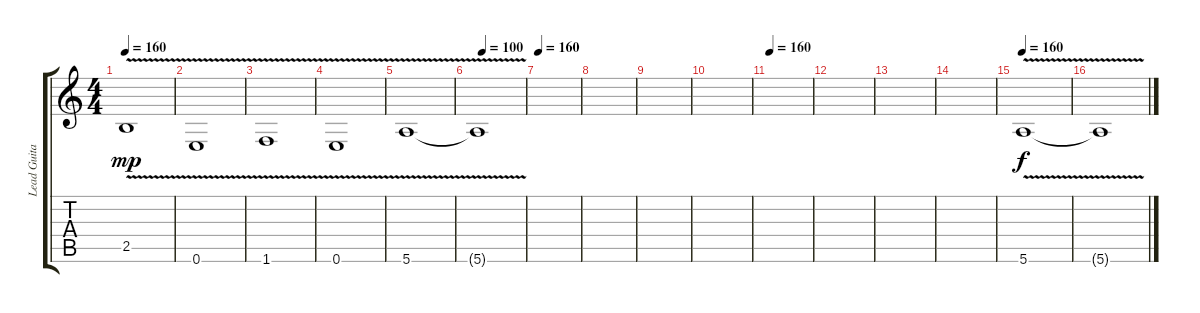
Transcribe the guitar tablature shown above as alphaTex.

\track ("Lead Guitar" "Lead Guita") {instrument distortionguitar}
\staff {score tabs}
\tuning (E4 B3 G3 D3 A2 E2) {hide}
\ts (4 4)
\tempo 160
\clef g2
\ks c
2.5{v}.1{dy mp} |
0.6{v}.1 |
1.6{v}.1 |
0.6{v}.1 |
5.6{v}.1 |
\tempo (100 0.125)
5.6{v t}.1 |
\tempo 160
|
|
|
|
\tempo 160
|
|
|
|
\tempo 160
5.6{v}.1{dy f} |
5.6{t}.1
